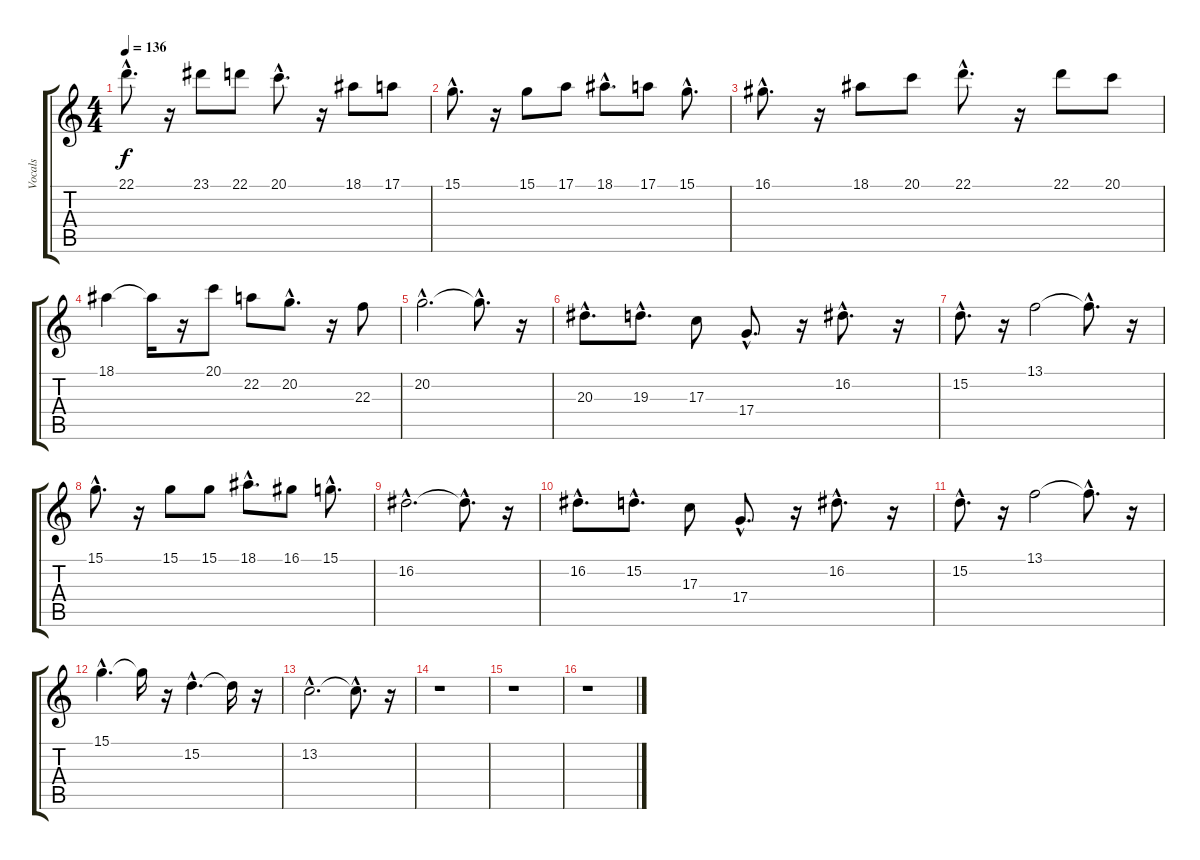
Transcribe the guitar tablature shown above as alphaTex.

\track ("Vocals" "Vocals") {instrument synthbrass2}
\staff {score tabs}
\tuning (E4 B3 G3 D3 A2 E2) {hide}
\ts (4 4)
\tempo 136
\clef g2
\ks c
22.1{hac}.8{d dy f} r.16 23.1.8 22.1.8 20.1{hac}.8{d} r.16 18.1.8 17.1.8 |
15.1{hac}.8{d} r.16 15.1.8 17.1.8 18.1{hac}.8{d} 17.1.8 15.1{hac}.8{d} |
16.1{hac}.8{d} r.16 18.1.8 20.1.8 22.1{hac}.8{d} r.16 22.1.8 20.1.8 |
18.1.4 18.1{t}.16 r.16 20.1.8 22.2.8 20.2{hac}.8{d} r.16 22.3.8 |
20.2{hac}.2{d} 20.2{hac t}.8{d} r.16 |
20.3{hac}.8{d} 19.3{hac}.8{d} 17.3.8 17.4{hac}.8{d} r.16 16.2{hac}.8{d} r.16 |
15.2{hac}.8{d} r.16 13.1.2 13.1{hac t}.8{d} r.16 |
15.1{hac}.8{d} r.16 15.1.8 15.1.8 18.1{hac}.8{d} 16.1.8 15.1{hac}.8{d} |
16.2{hac}.2{d} 16.2{hac t}.8{d} r.16 |
16.2{hac}.8{d} 15.2{hac}.8{d} 17.3.8 17.4{hac}.8{d} r.16 16.2{hac}.8{d} r.16 |
15.2{hac}.8{d} r.16 13.1.2 13.1{hac t}.8{d} r.16 |
15.1{hac}.4{d} 15.1{t}.16 r.16 15.2{hac}.4{d} 15.2{t}.16 r.16 |
13.2{hac}.2{d} 13.2{hac t}.8{d} r.16 |
r.1 |
r.1 |
r.1
